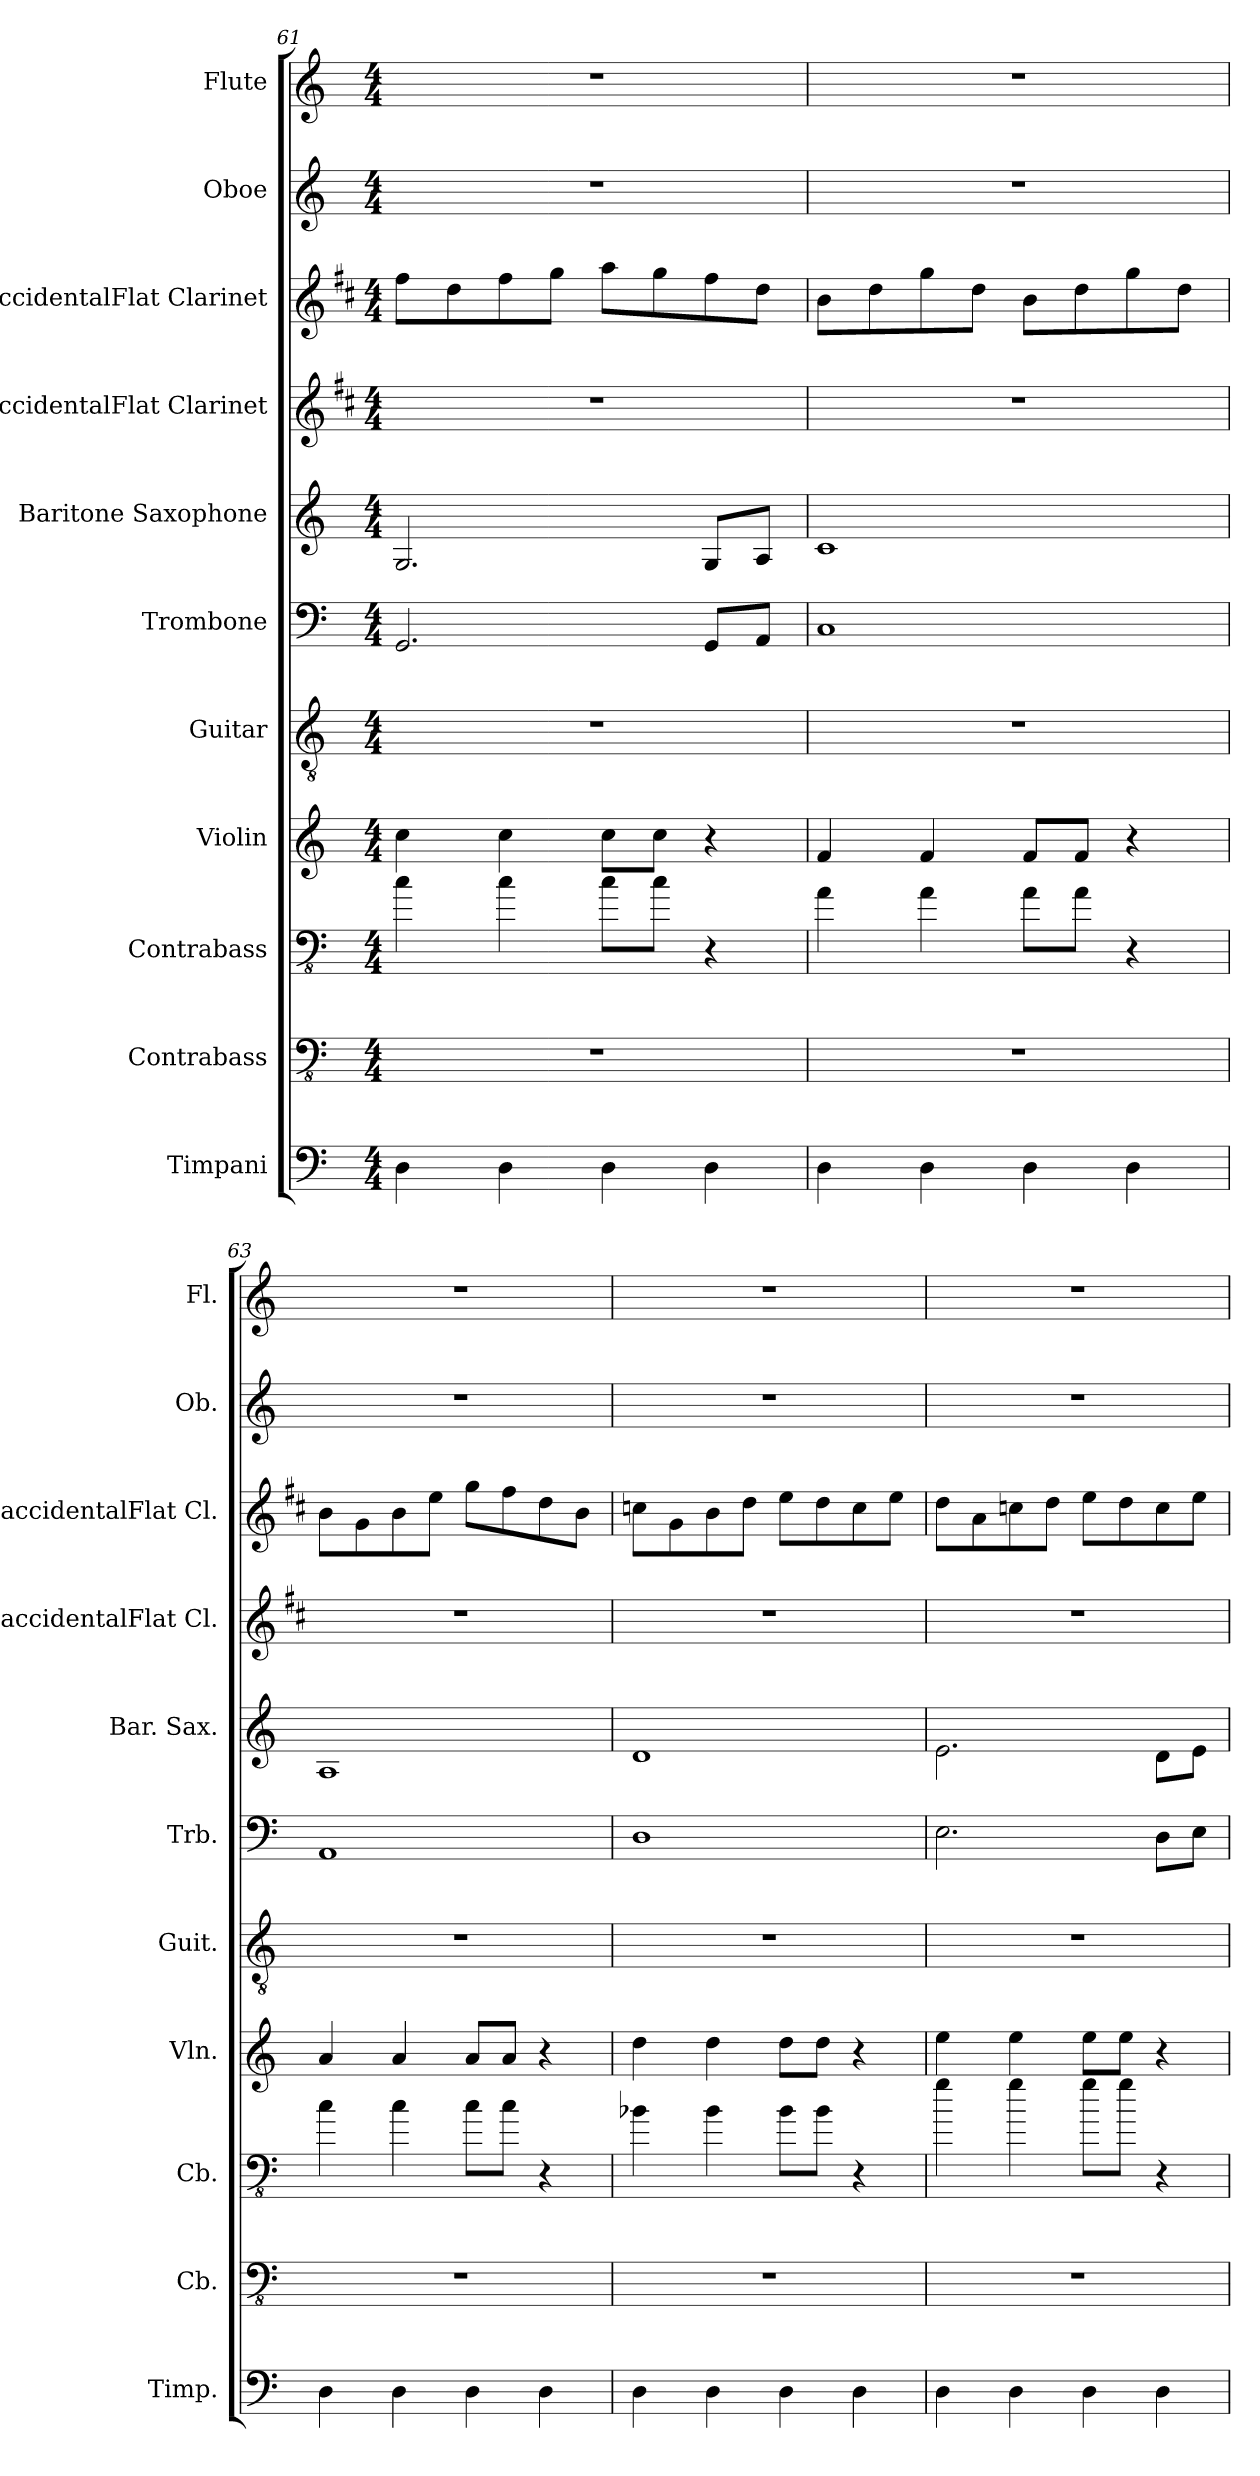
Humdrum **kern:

**kern	**kern	**kern	**kern	**kern	**kern	**kern	**kern	**kern	**kern	**kern
*part11	*part10	*part9	*part8	*part7	*part6	*part5	*part4	*part3	*part2	*part1
*staff11	*staff10	*staff9	*staff8	*staff7	*staff6	*staff5	*staff4	*staff3	*staff2	*staff1
*I"Timpani	*I"Contrabass	*I"Contrabass	*I"Violin	*I"Guitar	*I"Trombone	*I"Baritone Saxophone	*I"BaccidentalFlat Clarinet	*I"BaccidentalFlat Clarinet	*I"Oboe	*I"Flute
*I'Timp.	*I'Cb.	*I'Cb.	*I'Vln.	*I'Guit.	*I'Trb.	*I'Bar. Sax.	*I'BaccidentalFlat Cl.	*I'BaccidentalFlat Cl.	*I'Ob.	*I'Fl.
!!LO:PB:g=z
*clefF4	*clefFv4	*clefFv4	*clefG2	*clefGv2	*clefF4	*clefG2	*clefG2	*clefG2	*clefG2	*clefG2
*	*ITrd7c12	*ITrd7c12	*	*	*	*ITrd12c21	*ITrd1c2	*ITrd1c2	*	*
*k[]	*k[]	*k[]	*k[]	*k[]	*k[]	*k[]	*k[]	*k[]	*k[]	*k[]
*M4/4	*M4/4	*M4/4	*M4/4	*M4/4	*M4/4	*M4/4	*M4/4	*M4/4	*M4/4	*M4/4
=61	=61	=61	=61	=61	=61	=61	=61	=61	=61	=61
4D\	1r	4C\	4cc\	1r	2.GG/	2.GG/	1r	8ee\L	1r	1r
.	.	.	.	.	.	.	.	8cc\	.	.
4D\	.	4C\	4cc\	.	.	.	.	8ee\	.	.
.	.	.	.	.	.	.	.	8ff\J	.	.
4D\	.	8C\L	8cc\L	.	.	.	.	8gg\L	.	.
.	.	8C\J	8cc\J	.	.	.	.	8ff\	.	.
4D\	.	4r	4r	.	8GG/L	8GG/L	.	8ee\	.	.
.	.	.	.	.	8AA/J	8AA/J	.	8cc\J	.	.
=62	=62	=62	=62	=62	=62	=62	=62	=62	=62	=62
4D\	1r	4AA\	4f/	1r	1C	1C	1r	8a\L	1r	1r
.	.	.	.	.	.	.	.	8cc\	.	.
4D\	.	4AA\	4f/	.	.	.	.	8ff\	.	.
.	.	.	.	.	.	.	.	8cc\J	.	.
4D\	.	8AA\L	8f/L	.	.	.	.	8a\L	.	.
.	.	8AA\J	8f/J	.	.	.	.	8cc\	.	.
4D\	.	4r	4r	.	.	.	.	8ff\	.	.
.	.	.	.	.	.	.	.	8cc\J	.	.
=63	=63	=63	=63	=63	=63	=63	=63	=63	=63	=63
4D\	1r	4C\	4a/	1r	1AA	1AA	1r	8a\L	1r	1r
.	.	.	.	.	.	.	.	8f\	.	.
4D\	.	4C\	4a/	.	.	.	.	8a\	.	.
.	.	.	.	.	.	.	.	8dd\J	.	.
4D\	.	8C\L	8a/L	.	.	.	.	8ff\L	.	.
.	.	8C\J	8a/J	.	.	.	.	8ee\	.	.
4D\	.	4r	4r	.	.	.	.	8cc\	.	.
.	.	.	.	.	.	.	.	8a\J	.	.
=64	=64	=64	=64	=64	=64	=64	=64	=64	=64	=64
4D\	1r	4BB-X\	4dd\	1r	1D	1D	1r	8b-X\L	1r	1r
.	.	.	.	.	.	.	.	8f\	.	.
4D\	.	4BB-\	4dd\	.	.	.	.	8a\	.	.
.	.	.	.	.	.	.	.	8cc\J	.	.
4D\	.	8BB-\L	8dd\L	.	.	.	.	8dd\L	.	.
.	.	8BB-\J	8dd\J	.	.	.	.	8cc\	.	.
4D\	.	4r	4r	.	.	.	.	8b-\	.	.
.	.	.	.	.	.	.	.	8dd\J	.	.
!!LO:PB:g=z
=65	=65	=65	=65	=65	=65	=65	=65	=65	=65	=65
4D\	1r	4G\	4ee\	1r	2.E\	2.E\	1r	8cc\L	1r	1r
.	.	.	.	.	.	.	.	8g\	.	.
4D\	.	4G\	4ee\	.	.	.	.	8b-X\	.	.
.	.	.	.	.	.	.	.	8cc\J	.	.
4D\	.	8G\L	8ee\L	.	.	.	.	8dd\L	.	.
.	.	8G\J	8ee\J	.	.	.	.	8cc\	.	.
4D\	.	4r	4r	.	8D\L	8D\L	.	8b-\	.	.
.	.	.	.	.	8E\J	8E\J	.	8dd\J	.	.
=	=	=	=	=	=	=	=	=	=	=
*-	*-	*-	*-	*-	*-	*-	*-	*-	*-	*-
